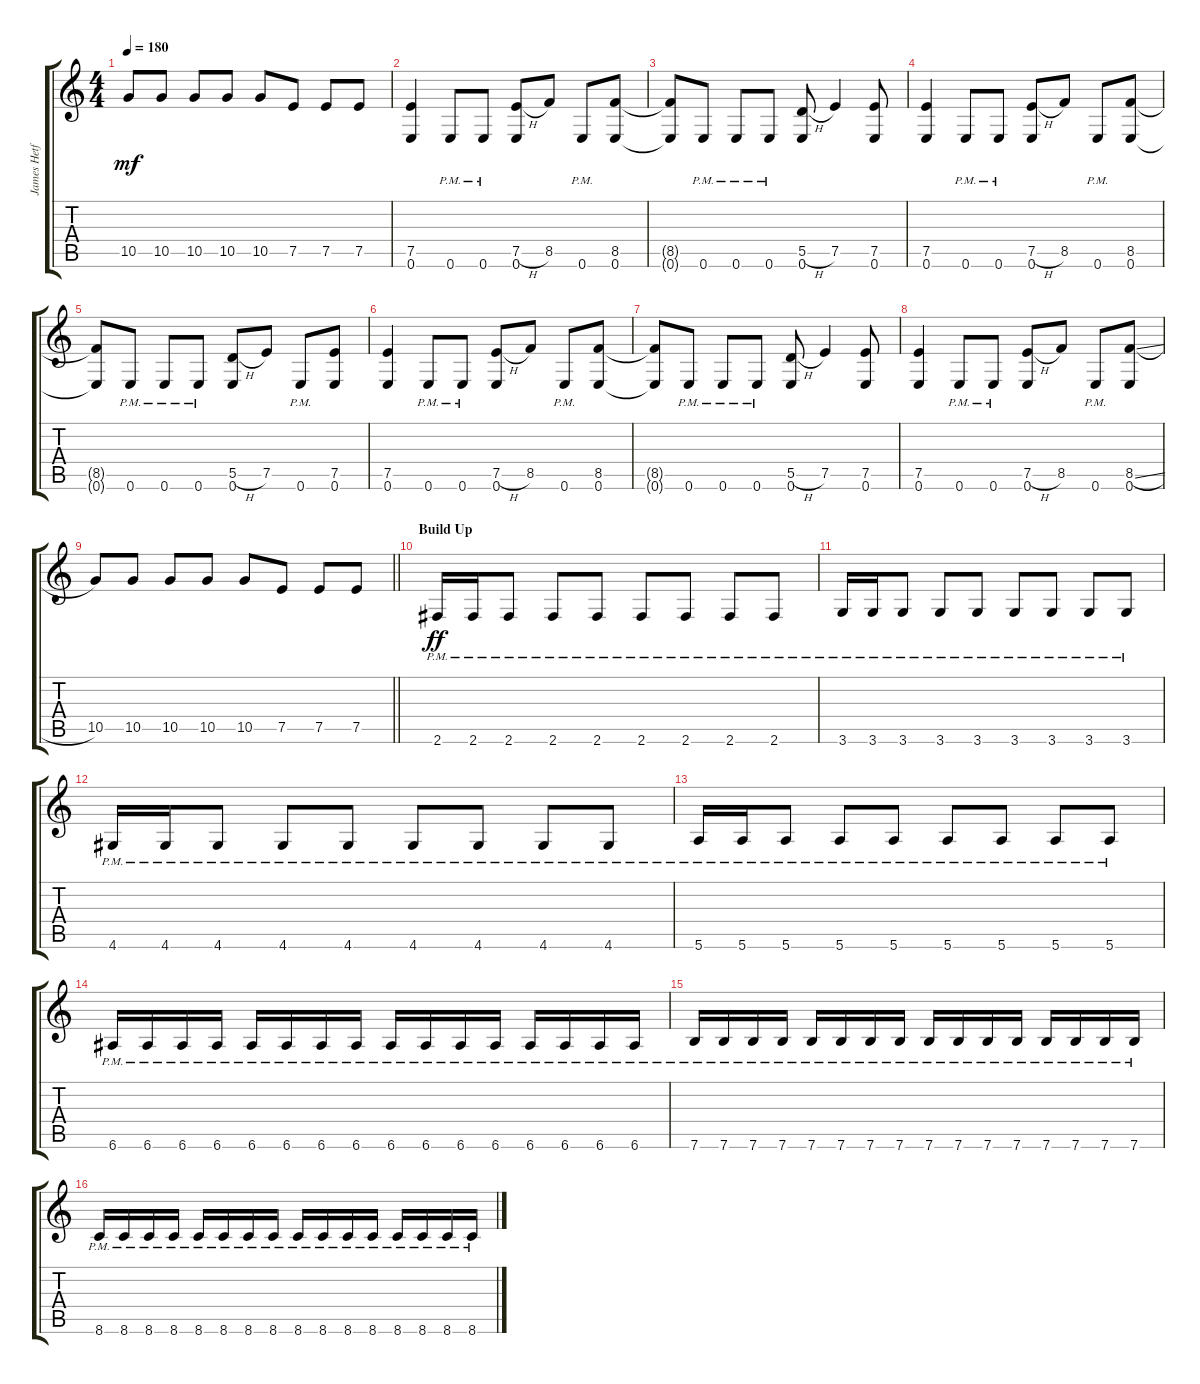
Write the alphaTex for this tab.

\track ("James Hetfield (Rythm)" "James Hetf") {instrument distortionguitar}
\staff {score tabs}
\tuning (E4 B3 G3 D3 A2 E2) {hide}
\ts (4 4)
\tempo 180
\clef g2
\ks c
10.5.8{dy mf} 10.5.8 10.5.8 10.5.8 10.5.8 7.5.8 7.5.8 7.5.8 |
(7.5 0.6).4 0.6{pm}.8 0.6{pm}.8 (7.5{h} 0.6).8 8.5.8 0.6{pm}.8 (8.5 0.6).8 |
(8.5{t} 0.6{t}).8 0.6{pm}.8 0.6{pm}.8 0.6{pm}.8 (5.5{h} 0.6).8 7.5.4 (7.5 0.6).8 |
(7.5 0.6).4 0.6{pm}.8 0.6{pm}.8 (7.5{h} 0.6).8 8.5.8 0.6{pm}.8 (8.5 0.6).8 |
(8.5{t} 0.6{t}).8 0.6{pm}.8 0.6{pm}.8 0.6{pm}.8 (5.5{h} 0.6).8 7.5.8 0.6{pm}.8 (7.5 0.6).8 |
(7.5 0.6).4 0.6{pm}.8 0.6{pm}.8 (7.5{h} 0.6).8 8.5.8 0.6{pm}.8 (8.5 0.6).8 |
(8.5{t} 0.6{t}).8 0.6{pm}.8 0.6{pm}.8 0.6{pm}.8 (5.5{h} 0.6).8 7.5.4 (7.5 0.6).8 |
(7.5 0.6).4 0.6{pm}.8 0.6{pm}.8 (7.5{h} 0.6).8 8.5.8 0.6{pm}.8 (8.5{sl} 0.6).8 |
\barLineRight lightlight
10.5.8 10.5.8 10.5.8 10.5.8 10.5.8 7.5.8 7.5.8 7.5.8 |
\section ("" "Build Up")
2.6{pm}.16{dy ff} 2.6{pm}.16 2.6{pm}.8 2.6{pm}.8 2.6{pm}.8 2.6{pm}.8 2.6{pm}.8 2.6{pm}.8 2.6{pm}.8 |
3.6{pm}.16 3.6{pm}.16 3.6{pm}.8 3.6{pm}.8 3.6{pm}.8 3.6{pm}.8 3.6{pm}.8 3.6{pm}.8 3.6{pm}.8 |
4.6{pm}.16 4.6{pm}.16 4.6{pm}.8 4.6{pm}.8 4.6{pm}.8 4.6{pm}.8 4.6{pm}.8 4.6{pm}.8 4.6{pm}.8 |
5.6{pm}.16 5.6{pm}.16 5.6{pm}.8 5.6{pm}.8 5.6{pm}.8 5.6{pm}.8 5.6{pm}.8 5.6{pm}.8 5.6{pm}.8 |
6.6{pm}.16 6.6{pm}.16 6.6{pm}.16 6.6{pm}.16 6.6{pm}.16 6.6{pm}.16 6.6{pm}.16 6.6{pm}.16 6.6{pm}.16 6.6{pm}.16 6.6{pm}.16 6.6{pm}.16 6.6{pm}.16 6.6{pm}.16 6.6{pm}.16 6.6{pm}.16 |
7.6{pm}.16 7.6{pm}.16 7.6{pm}.16 7.6{pm}.16 7.6{pm}.16 7.6{pm}.16 7.6{pm}.16 7.6{pm}.16 7.6{pm}.16 7.6{pm}.16 7.6{pm}.16 7.6{pm}.16 7.6{pm}.16 7.6{pm}.16 7.6{pm}.16 7.6{pm}.16 |
8.6{pm}.16 8.6{pm}.16 8.6{pm}.16 8.6{pm}.16 8.6{pm}.16 8.6{pm}.16 8.6{pm}.16 8.6{pm}.16 8.6{pm}.16 8.6{pm}.16 8.6{pm}.16 8.6{pm}.16 8.6{pm}.16 8.6{pm}.16 8.6{pm}.16 8.6{pm}.16
